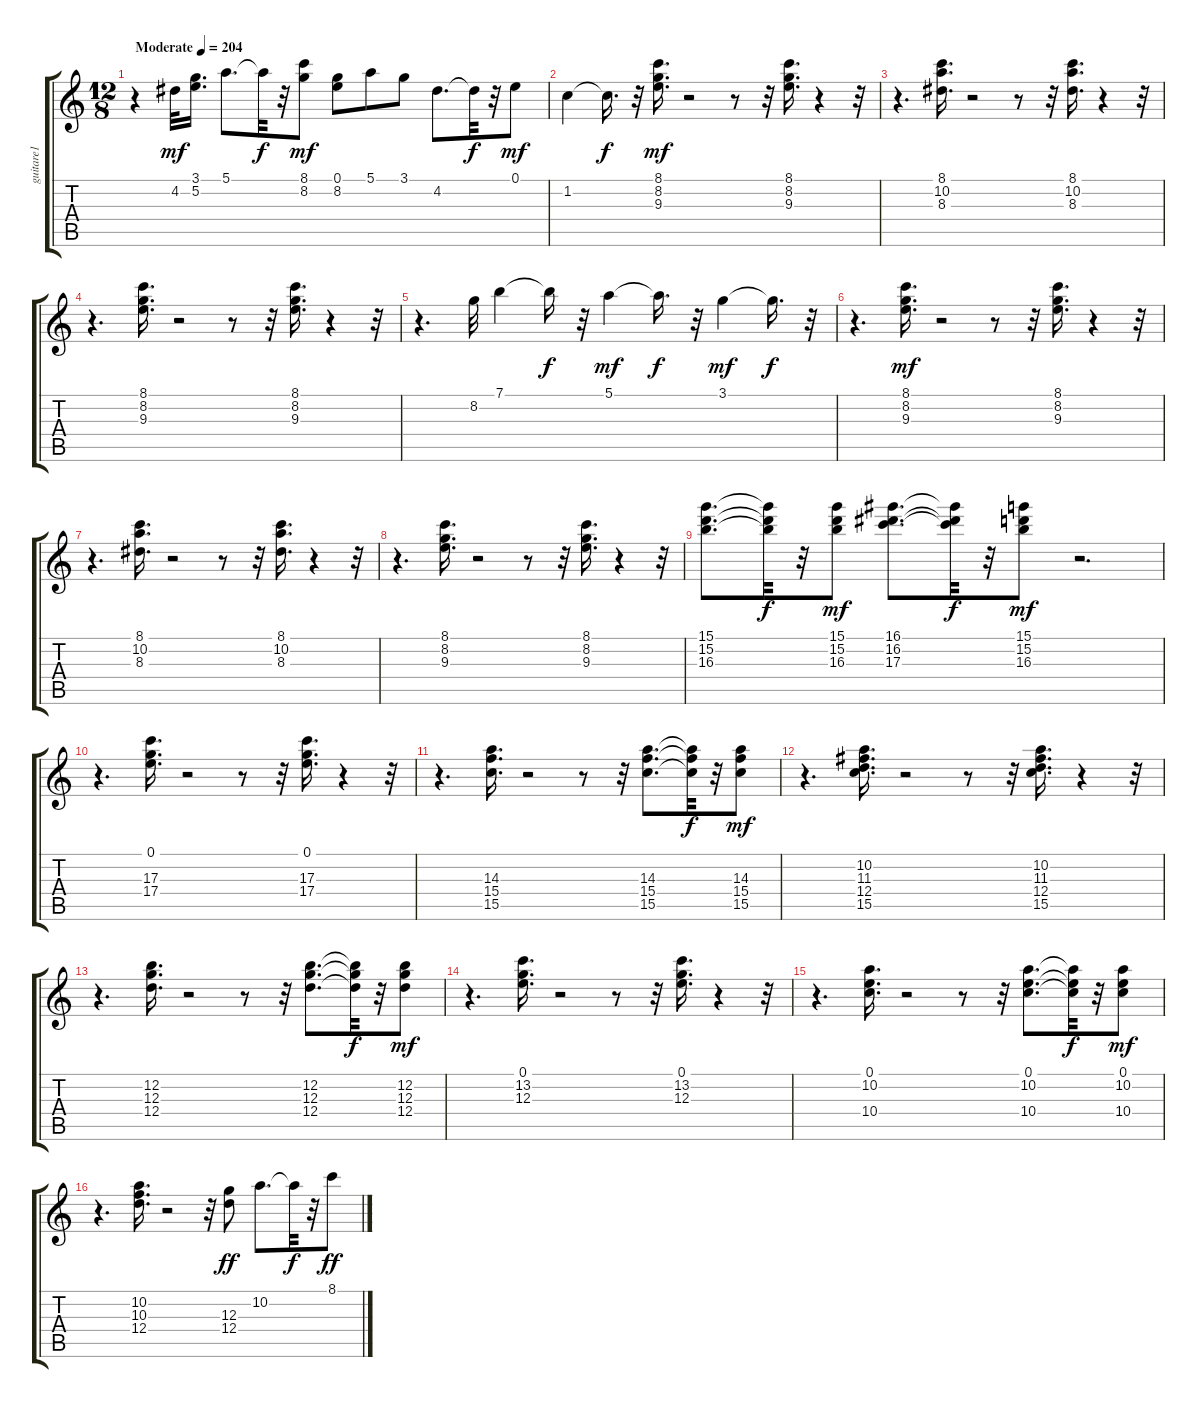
\track ("guitare1" "guitare1") {instrument electricguitarclean}
\staff {score tabs}
\tuning (E4 B3 G3 D3 A2 E2) {hide}
\ts (12 8)
\tempo (204 "Moderate")
\clef g2
\ks c
r.4{dy mf instrument electricguitarclean} 4.2.32 (3.1 5.2).16{d} 5.1.8{d} 5.1{t}.32{dy f} r.32 (8.1 8.2).8{dy mf} (0.1 8.2).8 5.1.8 3.1.8 4.2.8{d} 4.2{t}.32{dy f} r.32 0.1.8{dy mf} |
1.2.4 1.2{t}.16{d dy f} r.32 (8.1 8.2 9.3).16{d dy mf} r.2 r.8 r.32 (8.1 8.2 9.3).16{d} r.4 r.32 |
r.4{d} (8.1 10.2 8.3).16{d} r.2 r.8 r.32 (8.1 10.2 8.3).16{d} r.4 r.32 |
r.4{d} (8.1 8.2 9.3).16{d} r.2 r.8 r.32 (8.1 8.2 9.3).16{d} r.4 r.32 |
r.4{d} 8.2.32 7.1.4 7.1{t}.16{dy f} r.32 5.1.4{dy mf} 5.1{t}.16{d dy f} r.32 3.1.4{dy mf} 3.1{t}.16{d dy f} r.32 |
r.4{d} (8.1 8.2 9.3).16{d dy mf} r.2 r.8 r.32 (8.1 8.2 9.3).16{d} r.4 r.32 |
r.4{d} (8.1 10.2 8.3).16{d} r.2 r.8 r.32 (8.1 10.2 8.3).16{d} r.4 r.32 |
r.4{d} (8.1 8.2 9.3).16{d} r.2 r.8 r.32 (8.1 8.2 9.3).16{d} r.4 r.32 |
(15.1 15.2 16.3).8{d} (15.1{t} 15.2{t} 16.3{t}).32{dy f} r.32 (15.1 15.2 16.3).8{dy mf} (16.1 16.2 17.3).8{d} (16.1{t} 16.2{t} 17.3{t}).32{dy f} r.32 (15.1 15.2 16.3).8{dy mf} r.2{d} |
r.4{d} (0.1 17.3 17.4).16{d} r.2 r.8 r.32 (0.1 17.3 17.4).16{d} r.4 r.32 |
r.4{d} (14.3 15.4 15.5).16{d} r.2 r.8 r.32 (14.3 15.4 15.5).8{d} (14.3{t} 15.4{t} 15.5{t}).32{dy f} r.32 (14.3 15.4 15.5).8{dy mf} |
r.4{d} (10.2 11.3 12.4 15.5).16{d} r.2 r.8 r.32 (10.2 11.3 12.4 15.5).16{d} r.4 r.32 |
r.4{d} (12.2 12.3 12.4).16{d} r.2 r.8 r.32 (12.2 12.3 12.4).8{d} (12.2{t} 12.3{t} 12.4{t}).32{dy f} r.32 (12.2 12.3 12.4).8{dy mf} |
r.4{d} (0.1 13.2 12.3).16{d} r.2 r.8 r.32 (0.1 13.2 12.3).16{d} r.4 r.32 |
r.4{d} (0.1 10.2 10.4).16{d} r.2 r.8 r.32 (0.1 10.2 10.4).8{d} (0.1{t} 10.2{t} 10.4{t}).32{dy f} r.32 (0.1 10.2 10.4).8{dy mf} |
r.4{d} (10.2 10.3 12.4).16{d} r.2 r.32 (12.3 12.4).8{dy ff} 10.2.8{d} 10.2{t}.32{dy f} r.32 8.1.8{dy ff}
